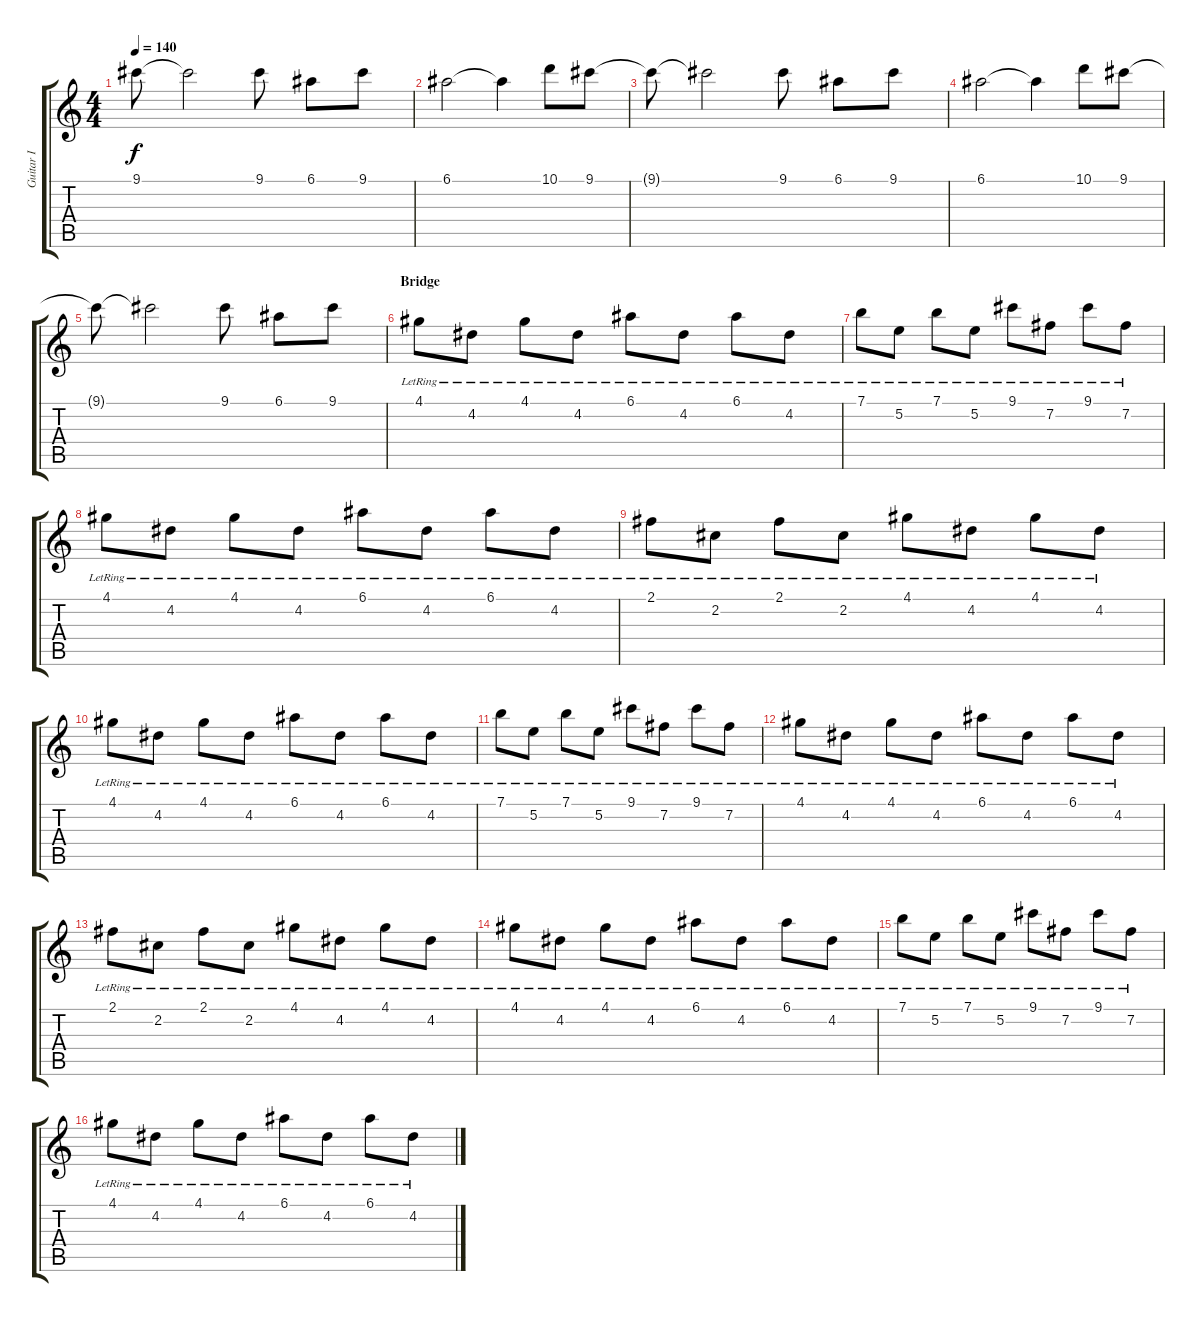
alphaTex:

\track ("Guitar I" "Guitar I") {instrument distortionguitar}
\staff {score tabs}
\tuning (E4 B3 G3 D3 A2 E2) {hide}
\ts (4 4)
\tempo 140
\clef g2
\ks c
9.1{t}.8{dy f} 9.1{t}.2 9.1.8 6.1.8 9.1.8 |
6.1.2 6.1{t}.4 10.1.8 9.1.8 |
9.1{t}.8 9.1{t}.2 9.1.8 6.1.8 9.1.8 |
6.1.2 6.1{t}.4 10.1.8 9.1.8 |
9.1{t}.8 9.1{t}.2 9.1.8 6.1.8 9.1.8 |
\section ("" "Bridge")
4.1{lr}.8{volume 10 instrument electricguitarjazz} 4.2{lr}.8 4.1{lr}.8 4.2{lr}.8 6.1{lr}.8 4.2{lr}.8 6.1{lr}.8 4.2{lr}.8 |
7.1{lr}.8 5.2{lr}.8 7.1{lr}.8 5.2{lr}.8 9.1{lr}.8 7.2{lr}.8 9.1{lr}.8 7.2{lr}.8 |
4.1{lr}.8 4.2{lr}.8 4.1{lr}.8 4.2{lr}.8 6.1{lr}.8 4.2{lr}.8 6.1{lr}.8 4.2{lr}.8 |
2.1{lr}.8 2.2{lr}.8 2.1{lr}.8 2.2{lr}.8 4.1{lr}.8 4.2{lr}.8 4.1{lr}.8 4.2{lr}.8 |
4.1{lr}.8 4.2{lr}.8 4.1{lr}.8 4.2{lr}.8 6.1{lr}.8 4.2{lr}.8 6.1{lr}.8 4.2{lr}.8 |
7.1{lr}.8 5.2{lr}.8 7.1{lr}.8 5.2{lr}.8 9.1{lr}.8 7.2{lr}.8 9.1{lr}.8 7.2{lr}.8 |
4.1{lr}.8 4.2{lr}.8 4.1{lr}.8 4.2{lr}.8 6.1{lr}.8 4.2{lr}.8 6.1{lr}.8 4.2{lr}.8 |
2.1{lr}.8 2.2{lr}.8 2.1{lr}.8 2.2{lr}.8 4.1{lr}.8 4.2{lr}.8 4.1{lr}.8 4.2{lr}.8 |
4.1{lr}.8 4.2{lr}.8 4.1{lr}.8 4.2{lr}.8 6.1{lr}.8 4.2{lr}.8 6.1{lr}.8 4.2{lr}.8 |
7.1{lr}.8 5.2{lr}.8 7.1{lr}.8 5.2{lr}.8 9.1{lr}.8 7.2{lr}.8 9.1{lr}.8 7.2{lr}.8 |
4.1{lr}.8 4.2{lr}.8 4.1{lr}.8 4.2{lr}.8 6.1{lr}.8 4.2{lr}.8 6.1{lr}.8 4.2{lr}.8
